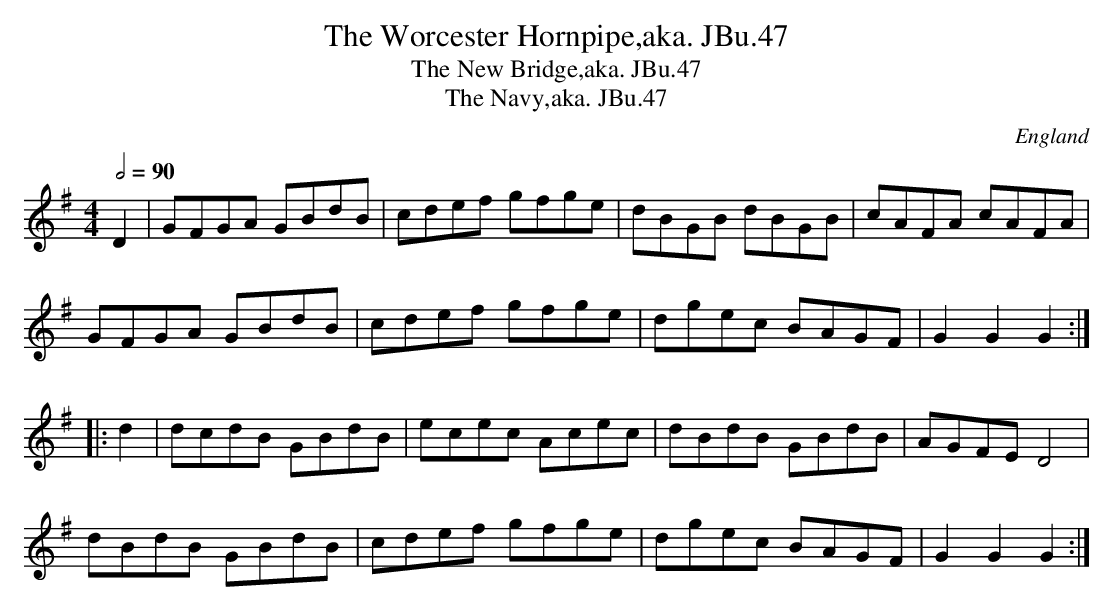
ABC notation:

X:1
T:Worcester Hornpipe,aka. JBu.47, The
T:New Bridge,aka. JBu.47, The
T:Navy,aka. JBu.47, The
O:England
M:4/4
L:1/8
Q:1/2=90
notC:untitled in MS
K:G major
D2|GFGA GBdB|cdef gfge|dBGB dBGB|cAFA cAFA|
GFGA GBdB|cdef gfge|dgec BAGF|G2G2G2:|
|:d2|dcdB GBdB|ecec Acec|dBdB GBdB|AGFED4|
dBdB GBdB|cdef gfge|dgec BAGF|G2G2G2:|
